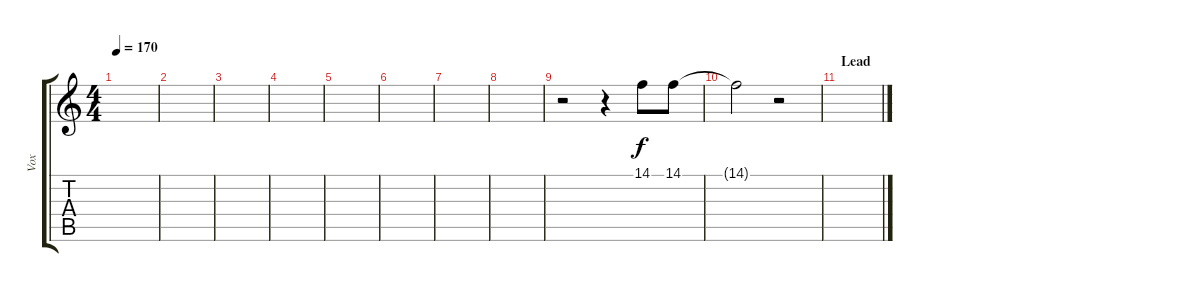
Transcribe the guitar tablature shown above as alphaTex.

\track ("Vox" "Vox") {instrument panflute}
\staff {score tabs}
\tuning (Eb4 Bb3 Gb3 Db3 Ab2 Eb2) {hide}
\ts (4 4)
\tempo 170
\clef g2
\ks c
|
|
|
|
|
|
|
|
r.2 r.4 14.1.8 14.1.8 |
14.1{t}.2 r.2 |
\section ("" "Lead")
